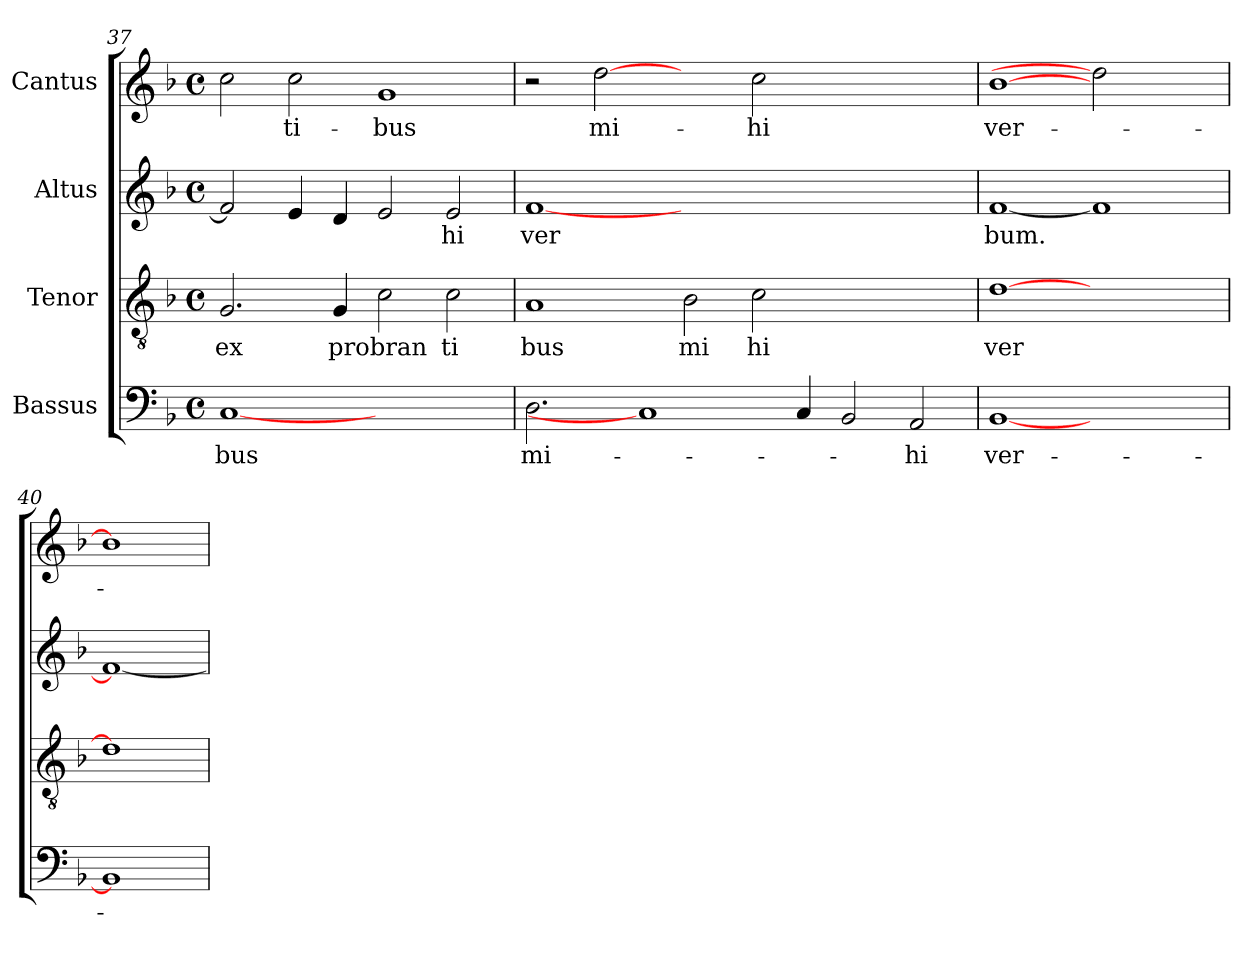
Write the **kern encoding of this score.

**kern	**text	**kern	**text	**kern	**text	**kern	**text
*part4	*part4	*part3	*part3	*part2	*part2	*part1	*part1
*staff4	*staff4	*staff3	*staff3	*staff2	*staff2	*staff1	*staff1
*I"Bassus	*	*I"Tenor	*	*I"Altus	*	*I"Cantus	*
*clefF4	*	*clefGv2	*	*clefG2	*	*clefG2	*
*k[b-]	*	*k[b-]	*	*k[b-]	*	*k[b-]	*
*F:	*	*F:	*	*F:	*	*F:	*
*M4/4	*	*M4/4	*	*M4/4	*	*M4/4	*
*met(c)	*	*met(c)	*	*met(c)	*	*met(c)	*
=37	=37	=37	=37	=37	=37	=37	=37
!	!LO:LY:b:cj	!	!LO:LY:b:cj	!	!	!	!
[1C	-bus	2.G/	ex	2f/]	.	2cc\	.
!	!	!	!	!	!	!	!LO:LY:b:cj
.	.	.	.	4e/	.	2cc\	-ti-
!	!	!	!LO:LY:b	!	!	!	!
.	.	4G/	probran	4d/	.	.	.
!	!	!	!	!	!	!	!LO:LY:b:cj
1ryy	.	2c\	.	2e/	.	1g	-bus
!	!	!	!LO:LY:b:cj	!	!LO:LY:b:cj	!	!
.	.	2c\	ti	2e/	hi	.	.
=38	=38	=38	=38	=38	=38	=38	=38
!	!LO:LY:b	!	!LO:LY:b:cj	!	!LO:LY:b:cj	!	!
2.D\	mi-	1A	bus	[1f	ver	2r	.
!	!	!	!	!	!	!	!LO:LY:b:cj
.	.	.	.	.	.	[2dd	mi-
1C]	.	.	.	.	.	.	.
!	!	!	!LO:LY:b:cj	!	!	!	!
.	.	2B-\	mi	0ryy	.	2ryy	.
!	!	!	!LO:LY:b:cj	!	!	!	!LO:LY:b:cj
.	.	2c\	hi	.	.	2cc\	-hi
4C/	.	.	.	.	.	.	.
2BB-/	.	1ryy	.	.	.	1ryy	.
!	!LO:LY:b:cj	!	!	!	!	!	!
2AA/	-hi	.	.	.	.	.	.
=39	=39	=39	=39	=39	=39	=39	=39
!	!LO:LY:b:cj	!	!LO:LY:b:cj	!	!LO:LY:b	!	!LO:LY:b:cj
[1BB-	ver-	[1d	ver	[<1f	bum.	[1b-	ver-
1ryy	.	1ryy	.	1f]	.	2dd]	.
.	.	.	.	.	.	2ryy	.
=40	=40	=40	=40	=40	=40	=40	=40
1BB-]	.	1d]	.	1f_	.	1b-]	.
=	=	=	=	=	=	=	=
*-	*-	*-	*-	*-	*-	*-	*-
